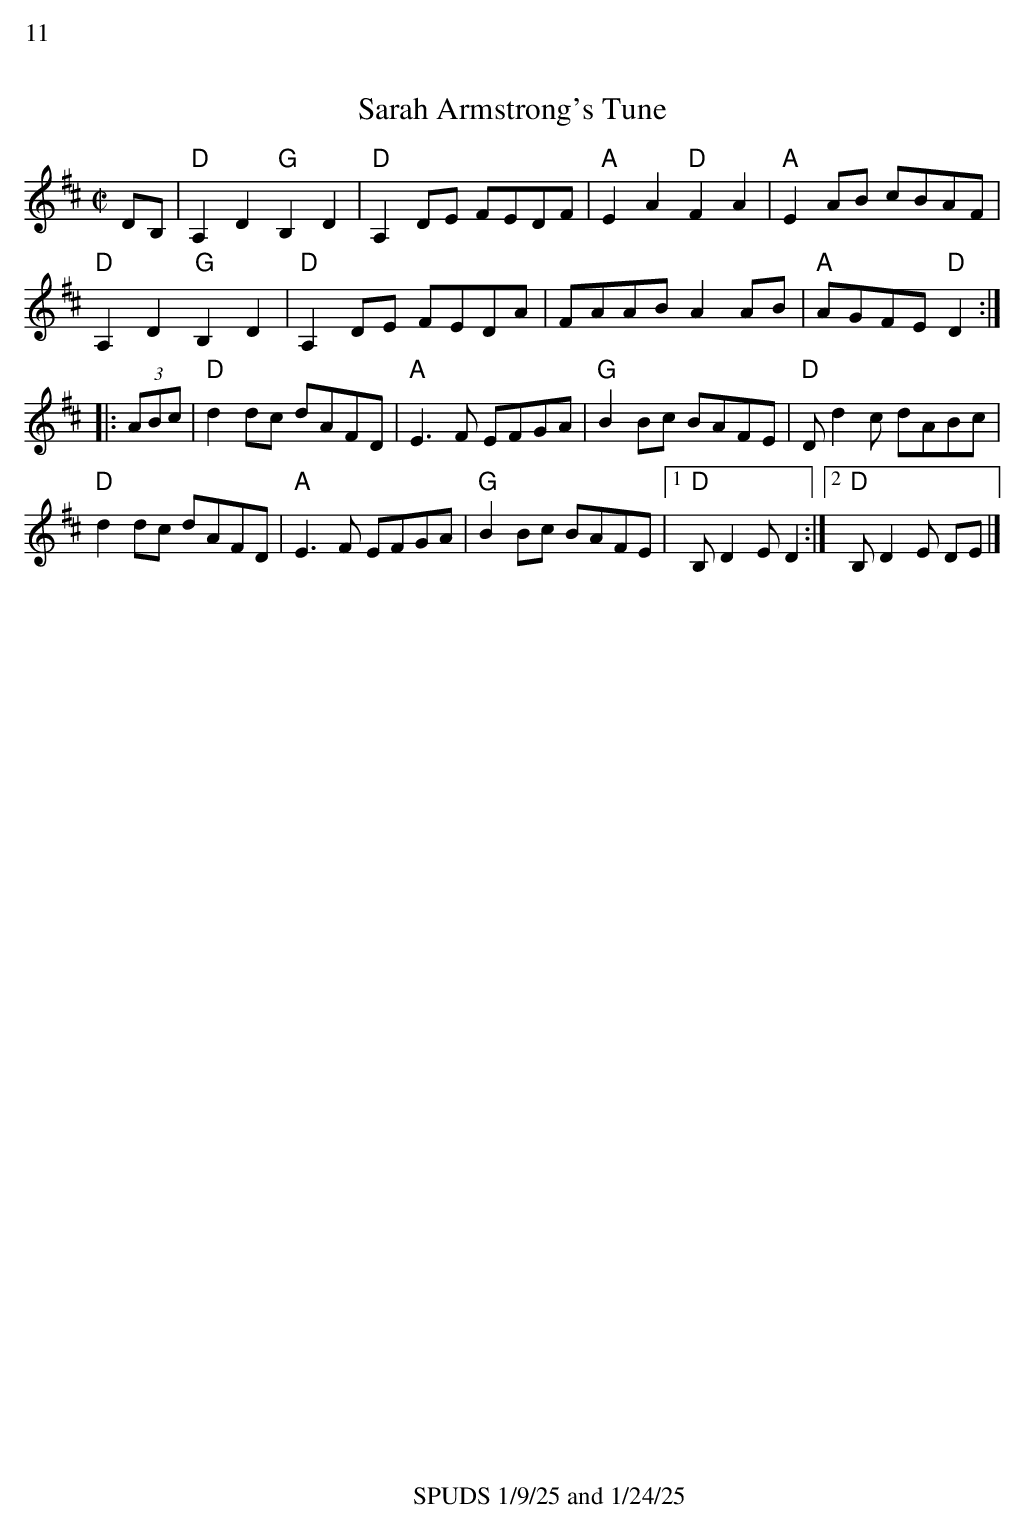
X:1
%%text 11
T:Sarah Armstrong's Tune
M:C|
L:1/8
K:D
DB,|"D"A,2D2"G"B,2D2|"D"A,2DE FEDF|"A"E2A2 "D"F2A2|"A"E2AB cBAF|
"D"A,2D2"G"B,2D2|"D"A,2DE FEDA|FAAB A2AB|"A"AGFE"D"D2:|
|:(3ABc|"D"d2dc dAFD|"A"E3F EFGA|"G"B2Bc BAFE|"D"D d2c dABc|
"D"d2dc dAFD|"A"E3F EFGA|"G"B2Bc BAFE|1"D"B,D2ED2:|2"D"B,D2E DE|]
